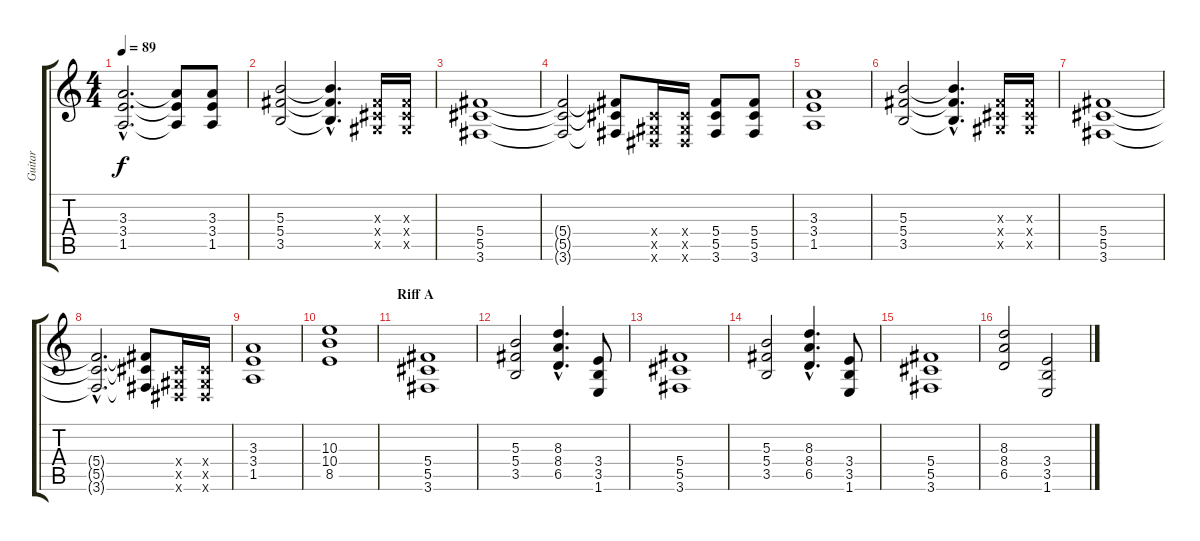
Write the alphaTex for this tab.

\track ("Guitar" "Guitar") {instrument overdrivenguitar}
\staff {score tabs}
\tuning (Eb4 Bb3 Gb3 Db3 Ab2 Eb2) {hide}
\ts (4 4)
\tempo 89
\clef g2
\ks c
(3.3{hac} 3.4{hac} 1.5{hac}).2{d dy f} (3.3{t} 3.4{t} 1.5{t}).8 (3.3 3.4 1.5).8 |
(5.3 5.4 3.5).2 (5.3{hac t} 5.4{hac t} 3.5{hac t}).4{d} (0.3{x} 0.4{x} 0.5{x}).16 (0.3{x} 0.4{x} 0.5{x}).16 |
(5.4 5.5 3.6).1 |
(5.4{t} 5.5{t} 3.6{t}).2 (5.4{t} 5.5{t} 3.6{t}).8 (0.4{x} 0.5{x} 0.6{x}).16 (0.4{x} 0.5{x} 0.6{x}).16 (5.4 5.5 3.6).8 (5.4 5.5 3.6).8 |
(3.3 3.4 1.5).1 |
(5.3 5.4 3.5).2 (5.3{hac t} 5.4{hac t} 3.5{hac t}).4{d} (0.3{x} 0.4{x} 0.5{x}).16 (0.3{x} 0.4{x} 0.5{x}).16 |
(5.4 5.5 3.6).1 |
(5.4{hac t} 5.5{hac t} 3.6{hac t}).2{d} (5.4{t} 5.5{t} 3.6{t}).8 (0.4{x} 0.5{x} 0.6{x}).16 (0.4{x} 0.5{x} 0.6{x}).16 |
(3.3 3.4 1.5).1 |
(10.3 10.4 8.5).1 |
\section ("" "Riff A")
(5.4 5.5 3.6).1{volume 10 balance 8} |
(5.3 5.4 3.5).2 (8.3{hac} 8.4{hac} 6.5{hac}).4{d} (3.4 3.5 1.6).8 |
(5.4 5.5 3.6).1 |
(5.3 5.4 3.5).2 (8.3{hac} 8.4{hac} 6.5{hac}).4{d} (3.4 3.5 1.6).8 |
(5.4 5.5 3.6).1 |
(8.3 8.4 6.5).2 (3.4 3.5 1.6).2
